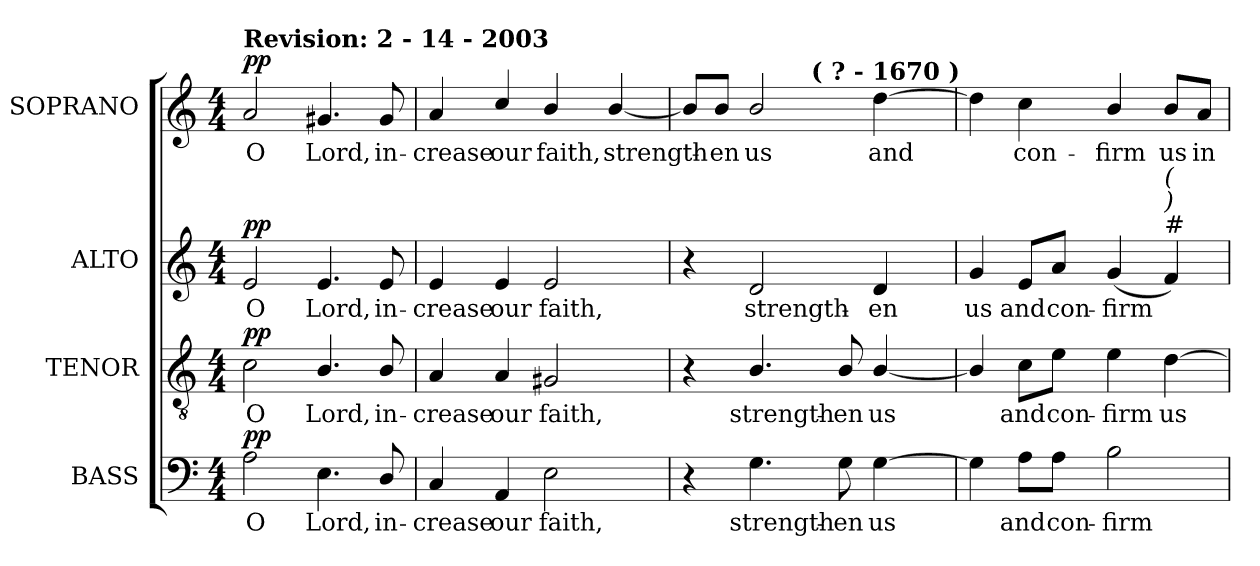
**kern	**text	**dynam	**kern	**text	**dynam	**kern	**text	**dynam	**kern	**text	**dynam
*part4	*part4	*part4	*part3	*part3	*part3	*part2	*part2	*part2	*part1	*part1	*part1
*staff4	*staff4	*staff4	*staff3	*staff3	*staff3	*staff2	*staff2	*staff2	*staff1	*staff1	*staff1
*I"BASS	*	*	*I"TENOR	*	*	*I"ALTO	*	*	*I"SOPRANO	*	*
*I'B.	*	*	*I'T.	*	*	*I'A.	*	*	*I'S.	*	*
!!LO:PB:g=z
*clefF4	*	*	*clefGv2	*	*	*clefG2	*	*	*clefG2	*	*
*	*	*	*ITrd7c12	*	*	*	*	*	*	*	*
*k[]	*	*	*k[]	*	*	*k[]	*	*	*k[]	*	*
*C:	*	*	*C:	*	*	*C:	*	*	*C:	*	*
*M4/4	*	*	*M4/4	*	*	*M4/4	*	*	*M4/4	*	*
*MM100	*	*	*MM100	*	*	*MM100	*	*	*MM100	*	*
=1	=1	=1	=1	=1	=1	=1	=1	=1	=1	=1	=1
!	!LO:LY:b:color=#000000	!	!	!	!	!	!	!	!	!	!
!	!	!	!	!LO:LY:b:color=#000000	!	!	!	!	!	!	!
!	!	!	!	!	!	!	!LO:LY:b:color=#000000	!	!	!	!
!	!	!	!	!	!	!	!	!	!LO:TX:a:B:t=Revision&colon;  2 - 14 - 2003	!	!
!	!	!	!	!	!	!	!	!	!	!LO:LY:b:color=#000000	!
2Ai\	O	pp	2Ci\	O	pp	2ei/	O	pp	2ai/	O	pp
!	!LO:LY:b:color=#000000	!	!	!	!	!	!	!	!	!	!
!	!	!	!	!LO:LY:b:color=#000000	!	!	!	!	!	!	!
!	!	!	!	!	!	!	!LO:LY:b:color=#000000	!	!	!	!
!	!	!	!	!	!	!	!	!	!	!LO:LY:b:color=#000000	!
4.Ei\	Lord,	.	4.BBi/	Lord,	.	4.ei/	Lord,	.	4.g#Xi/	Lord,	.
!	!LO:LY:b:color=#000000	!	!	!	!	!	!	!	!	!	!
!	!	!	!	!LO:LY:b:color=#000000	!	!	!	!	!	!	!
!	!	!	!	!	!	!	!LO:LY:b:color=#000000	!	!	!	!
!	!	!	!	!	!	!	!	!	!	!LO:LY:b:color=#000000	!
8Di/	in-	.	8BBi/	in-	.	8ei/	in-	.	8g#i/	in-	.
=2	=2	=2	=2	=2	=2	=2	=2	=2	=2	=2	=2
!	!LO:LY:b:color=#000000	!	!	!	!	!	!	!	!	!	!
!	!	!	!	!LO:LY:b:color=#000000	!	!	!	!	!	!	!
!	!	!	!	!	!	!	!LO:LY:b:color=#000000	!	!	!	!
!	!	!	!	!	!	!	!	!	!	!LO:LY:b:color=#000000	!
4Ci/	-crease	.	4AAi/	-crease	.	4ei/	-crease	.	4ai/	-crease	.
!	!LO:LY:b:color=#000000	!	!	!	!	!	!	!	!	!	!
!	!	!	!	!LO:LY:b:color=#000000	!	!	!	!	!	!	!
!	!	!	!	!	!	!	!LO:LY:b:color=#000000	!	!	!	!
!	!	!	!	!	!	!	!	!	!	!LO:LY:b:color=#000000	!
4AAi/	our	.	4AAi/	our	.	4ei/	our	.	4cci/	our	.
!	!LO:LY:b:color=#000000	!	!	!	!	!	!	!	!	!	!
!	!	!	!	!LO:LY:b:color=#000000	!	!	!	!	!	!	!
!	!	!	!	!	!	!	!LO:LY:b:color=#000000	!	!	!	!
!	!	!	!	!	!	!	!	!	!	!LO:LY:b:color=#000000	!
2Ei\	faith,	.	2GG#Xi/	faith,	.	2ei/	faith,	.	4bi/	faith,	.
!	!	!	!	!	!	!	!	!	!	!LO:LY:b:color=#000000	!
.	.	.	.	.	.	.	.	.	[4bi/	strength-	.
=3	=3	=3	=3	=3	=3	=3	=3	=3	=3	=3	=3
*	*	*	*	*	*	*	*	*	*^	*	*
4r	.	.	4r	.	.	4r	.	.	8bi/L]	2ryy	.	.
!	!	!	!	!	!	!	!	!	!	!	!LO:LY:b:color=#000000	!
.	.	.	.	.	.	.	.	.	8bi/J	.	-en	.
!	!LO:LY:b:color=#000000	!	!	!	!	!	!	!	!	!	!	!
!	!	!	!	!LO:LY:b:color=#000000	!	!	!	!	!	!	!	!
!	!	!	!	!	!	!	!LO:LY:b:color=#000000	!	!	!	!	!
!	!	!	!	!	!	!	!	!	!	!	!LO:LY:b:color=#000000	!
4.Gi\	strength-	.	4.BBi/	strength-	.	2di/	strength-	.	2bi/	.	us	.
.	.	.	.	.	.	.	.	.	.	64..ryy	.	.
!	!	!	!	!	!	!	!	!	!	!LO:TX:a:B:t=( ? - 1670 )	!	!
.	.	.	.	.	.	.	.	.	.	4ryy	.	.
!	!LO:LY:b:color=#000000	!	!	!	!	!	!	!	!	!	!	!
!	!	!	!	!LO:LY:b:color=#000000	!	!	!	!	!	!	!	!
8Gi\	-en	.	8BBi/	-en	.	.	.	.	.	.	.	.
!	!LO:LY:b:color=#000000	!	!	!	!	!	!	!	!	!	!	!
!	!	!	!	!LO:LY:b:color=#000000	!	!	!	!	!	!	!	!
!	!	!	!	!	!	!	!LO:LY:b:color=#000000	!	!	!	!	!
!	!	!	!	!	!	!	!	!	!	!	!LO:LY:b:color=#000000	!
[4Gi\	us	.	[4BBi/	us	.	4di/	-en	.	[4ddi\	.	and	.
.	.	.	.	.	.	.	.	.	.	8ryy	.	.
.	.	.	.	.	.	.	.	.	.	16ryy	.	.
.	.	.	.	.	.	.	.	.	.	32ryy	.	.
.	.	.	.	.	.	.	.	.	.	256ryy	.	.
*	*	*	*	*	*	*	*	*	*v	*v	*	*
!!LO:LB:g=z
=4	=4	=4	=4	=4	=4	=4	=4	=4	=4	=4	=4
*	*	*	*	*	*	*	*	*	*^	*	*
!	!	!	!	!	!	!	!LO:LY:b:color=#000000	!	!	!	!	!
*	*	*	*	*	*	*	*	*	*v	*v	*	*
4Gi\]	.	.	4BBi/]	.	.	4gi/	us	.	4ddi\]	.	.
!	!LO:LY:b:color=#000000	!	!	!	!	!	!	!	!	!	!
!	!	!	!	!LO:LY:b:color=#000000	!	!	!	!	!	!	!
!	!	!	!	!	!	!	!LO:LY:b:color=#000000	!	!	!	!
!	!	!	!	!	!	!	!	!	!	!LO:LY:b:color=#000000	!
8Ai\L	and	.	8Ci\L	and	.	8ei/L	and	.	4cci\	con-	.
!	!LO:LY:b:color=#000000	!	!	!	!	!	!	!	!	!	!
!	!	!	!	!LO:LY:b:color=#000000	!	!	!	!	!	!	!
!	!	!	!	!	!	!	!LO:LY:b:color=#000000	!	!	!	!
8Ai\J	con-	.	8Ei\J	con-	.	8ai/J	con-	.	.	.	.
!	!LO:LY:b:color=#000000	!	!	!	!	!	!	!	!	!	!
!	!	!	!	!LO:LY:b:color=#000000	!	!	!	!	!	!	!
!	!	!	!	!	!	!	!LO:LY:b:color=#000000	!	!	!	!
!	!	!	!	!	!	!	!	!	!	!LO:LY:b:color=#000000	!
2Bi\	-firm	.	4Ei\	-firm	.	(4gi/	-firm	.	4bi/	-firm	.
!	!	!	!	!LO:LY:b:color=#000000	!	!	!	!	!	!	!
!	!	!	!	!	!	!LO:TX:a:t=#	!	!	!	!	!
!	!	!	!	!	!	!LO:TX:i:t=)	!	!	!	!	!
!	!	!	!	!	!	!LO:TX:a:i:t=(	!	!	!	!	!
!	!	!	!	!	!	!	!	!	!	!LO:LY:b:color=#000000	!
.	.	.	[4Di\	us	.	4fi/)	.	.	8bi/L	us	.
!	!	!	!	!	!	!	!	!	!	!LO:LY:b:color=#000000	!
.	.	.	.	.	.	.	.	.	8ai/J	in	.
=	=	=	=	=	=	=	=	=	=	=	=
*-	*-	*-	*-	*-	*-	*-	*-	*-	*-	*-	*-
